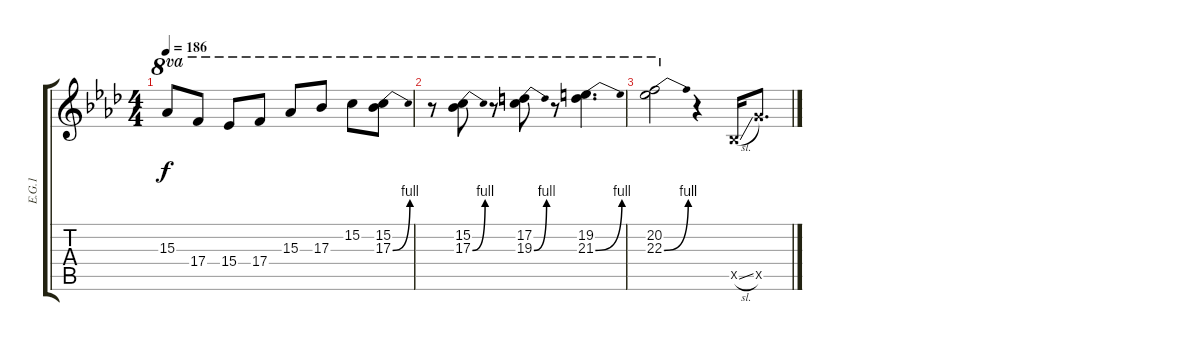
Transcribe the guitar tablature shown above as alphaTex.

\track ("E.G.1" "E.G.1") {instrument distortionguitar}
\staff {score tabs}
\tuning (D4 A3 F3 C3 G2 C2) {hide}
\ts (4 4)
\tempo 186
\clef g2
\ks ab
15.3.8{ot 8va dy f} 17.4.8{ot 8va} 15.4.8{ot 8va} 17.4.8{ot 8va} 15.3.8{ot 8va} 17.3.8{ot 8va} 15.2.8{ot 8va} (15.2 17.3{be (bend 0 0 60 4)}).8{ot 8va} |
r.8{ot 8va} (15.2 17.3{be (bend 0 0 60 4)}).8{ot 8va} r.8{ot 8va} (17.2 19.3{be (bend 0 0 60 4)}).8{ot 8va} r.8{ot 8va} (19.2 21.3{be (bend 0 0 60 4)}).4{d ot 8va} |
(20.2 22.3{be (bend 0 0 60 4)}).2{ot 8va} r.4 3.5{sl x}.16 12.5{x}.8{d}
